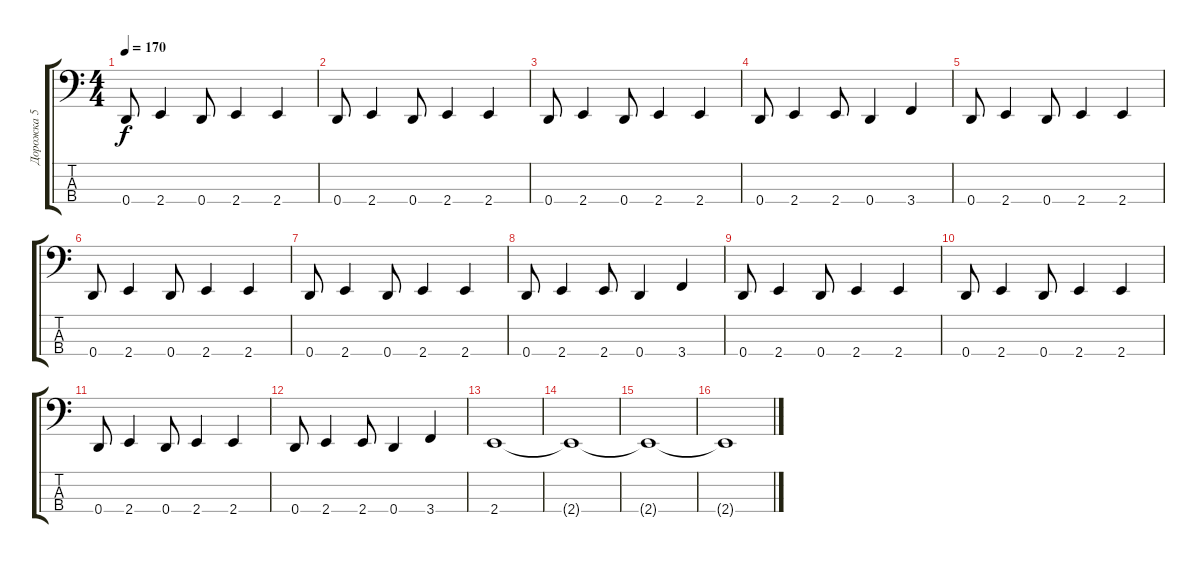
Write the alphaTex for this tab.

\track ("Дорожка 5" "Дорожка 5") {instrument electricbassfinger}
\staff {score tabs}
\tuning (G2 D2 A1 D1) {hide}
\ts (4 4)
\tempo 170
\clef f4
\ks c
0.4.8{dy f} 2.4.4 0.4.8 2.4.4 2.4.4 |
0.4.8 2.4.4 0.4.8 2.4.4 2.4.4 |
0.4.8 2.4.4 0.4.8 2.4.4 2.4.4 |
0.4.8 2.4.4 2.4.8 0.4.4 3.4.4 |
0.4.8 2.4.4 0.4.8 2.4.4 2.4.4 |
0.4.8 2.4.4 0.4.8 2.4.4 2.4.4 |
0.4.8 2.4.4 0.4.8 2.4.4 2.4.4 |
0.4.8 2.4.4 2.4.8 0.4.4 3.4.4 |
0.4.8 2.4.4 0.4.8 2.4.4 2.4.4 |
0.4.8 2.4.4 0.4.8 2.4.4 2.4.4 |
0.4.8 2.4.4 0.4.8 2.4.4 2.4.4 |
0.4.8 2.4.4 2.4.8 0.4.4 3.4.4 |
2.4.1 |
2.4{t}.1 |
2.4{t}.1 |
2.4{t}.1
